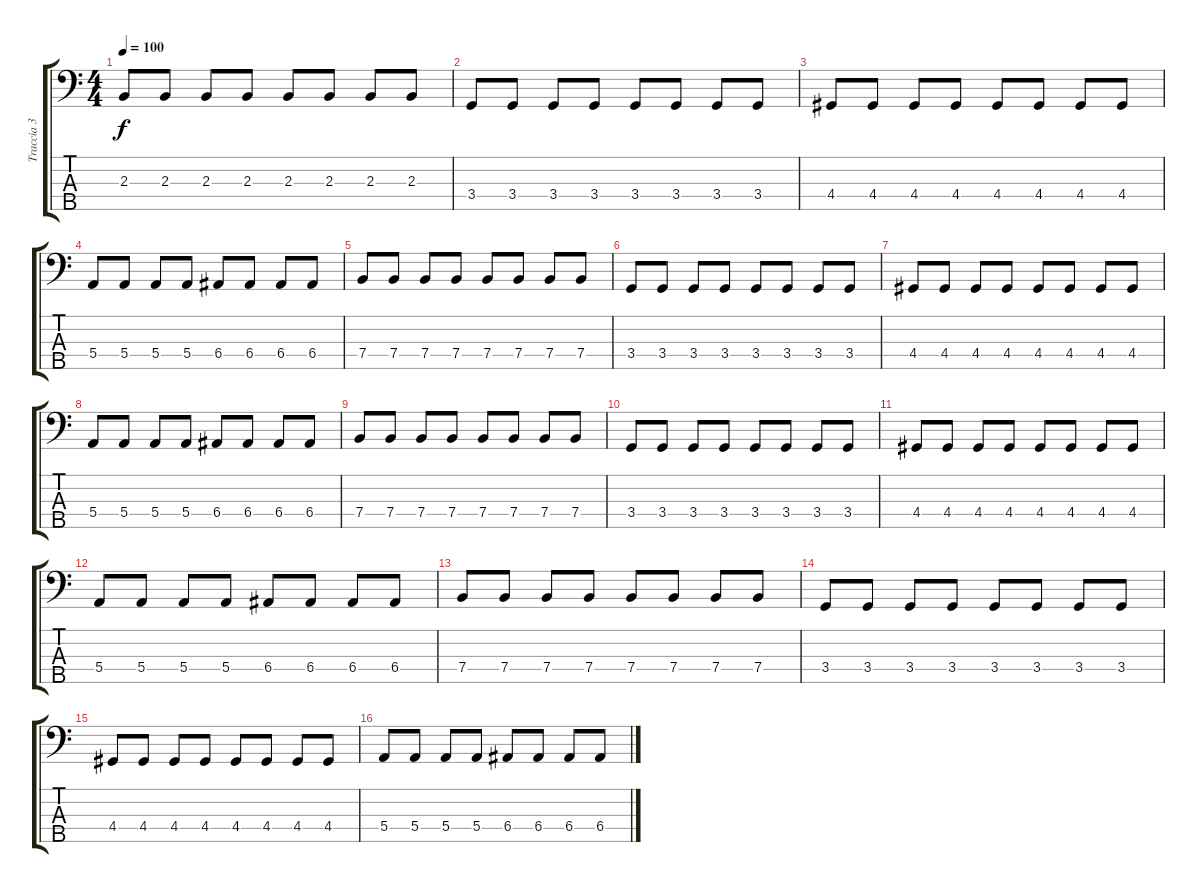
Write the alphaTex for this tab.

\track ("Traccia 3" "Traccia 3") {instrument electricbassfinger}
\staff {score tabs}
\tuning (G2 D2 A1 E1 B0) {hide}
\ts (4 4)
\tempo 100
\clef f4
\ks c
2.3.8{dy f} 2.3.8 2.3.8 2.3.8 2.3.8 2.3.8 2.3.8 2.3.8 |
3.4.8 3.4.8 3.4.8 3.4.8 3.4.8 3.4.8 3.4.8 3.4.8 |
4.4.8 4.4.8 4.4.8 4.4.8 4.4.8 4.4.8 4.4.8 4.4.8 |
5.4.8 5.4.8 5.4.8 5.4.8 6.4.8 6.4.8 6.4.8 6.4.8 |
7.4.8 7.4.8 7.4.8 7.4.8 7.4.8 7.4.8 7.4.8 7.4.8 |
3.4.8 3.4.8 3.4.8 3.4.8 3.4.8 3.4.8 3.4.8 3.4.8 |
4.4.8 4.4.8 4.4.8 4.4.8 4.4.8 4.4.8 4.4.8 4.4.8 |
5.4.8 5.4.8 5.4.8 5.4.8 6.4.8 6.4.8 6.4.8 6.4.8 |
7.4.8 7.4.8 7.4.8 7.4.8 7.4.8 7.4.8 7.4.8 7.4.8 |
3.4.8 3.4.8 3.4.8 3.4.8 3.4.8 3.4.8 3.4.8 3.4.8 |
4.4.8 4.4.8 4.4.8 4.4.8 4.4.8 4.4.8 4.4.8 4.4.8 |
5.4.8 5.4.8 5.4.8 5.4.8 6.4.8 6.4.8 6.4.8 6.4.8 |
7.4.8 7.4.8 7.4.8 7.4.8 7.4.8 7.4.8 7.4.8 7.4.8 |
3.4.8 3.4.8 3.4.8 3.4.8 3.4.8 3.4.8 3.4.8 3.4.8 |
4.4.8 4.4.8 4.4.8 4.4.8 4.4.8 4.4.8 4.4.8 4.4.8 |
5.4.8 5.4.8 5.4.8 5.4.8 6.4.8 6.4.8 6.4.8 6.4.8
